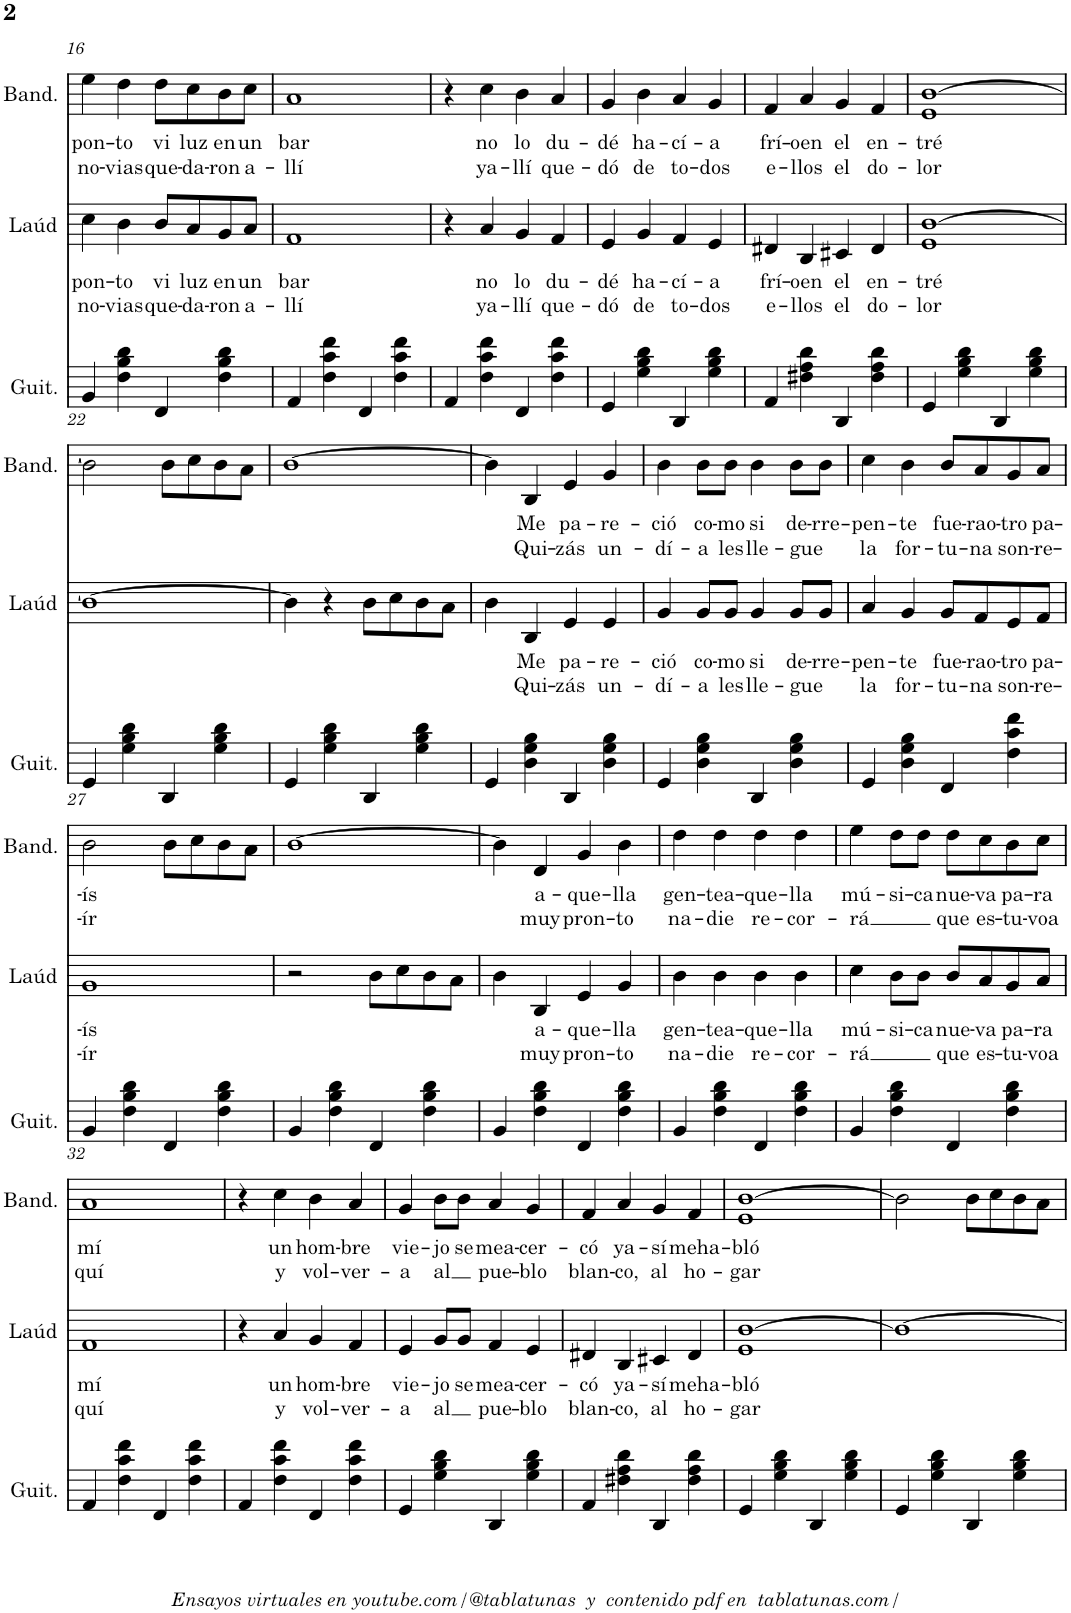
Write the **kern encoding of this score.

**kern	**kern	**text	**text	**kern	**text	**text
*part3	*part2	*part2	*part2	*part1	*part1	*part1
*staff3	*staff2	*staff2	*staff2	*staff1	*staff1	*staff1
*I"Guitarra clásica	*I"Laúd	*	*	*I"Bandurria	*	*
*I'Guit.	*I'Laúd	*	*	*I'Band.	*	*
!!LO:PB:g=z
*clefGv2	*clefGv2	*	*	*clefG2	*	*
*k[f#]	*k[f#]	*	*	*k[f#]	*	*
*M4/4	*M4/4	*	*	*M4/4	*	*
=16	=16	=16	=16	=16	=16	=16
!	!	!LO:LY:b	!LO:LY:b	!	!LO:LY:b	!LO:LY:b
4G/	4c\	pon-	no-	4ee\	pon-	no-
!	!	!LO:LY:b	!LO:LY:b	!	!LO:LY:b	!LO:LY:b
4d\ 4g\ 4b\	4B\	-to	-vias	4dd\	-to	-vias
!	!	!LO:LY:b	!LO:LY:b	!	!LO:LY:b	!LO:LY:b
4D/	8B/L	vi	que-	8dd\L	vi	que-
!	!	!LO:LY:b	!LO:LY:b	!	!LO:LY:b	!LO:LY:b
.	8A/	luz	-da-	8cc\	luz	-da-
!	!	!LO:LY:b	!LO:LY:b	!	!LO:LY:b	!LO:LY:b
4d\ 4g\ 4b\	8G/	en	-ron	8b\	en	-ron
!	!	!LO:LY:b	!LO:LY:b	!	!LO:LY:b	!LO:LY:b
.	8A/J	un	a-	8cc\J	un	a-
=17	=17	=17	=17	=17	=17	=17
!	!	!LO:LY:b	!LO:LY:b	!	!LO:LY:b	!LO:LY:b
4F#/	1F#	bar	-llí	1a	bar	-llí
4d\ 4a\ 4dd\	.	.	.	.	.	.
4D/	.	.	.	.	.	.
4d\ 4a\ 4dd\	.	.	.	.	.	.
=18	=18	=18	=18	=18	=18	=18
4F#/	4r	.	.	4r	.	.
!	!	!LO:LY:b	!LO:LY:b	!	!LO:LY:b	!LO:LY:b
4d\ 4a\ 4dd\	4A/	no	ya-	4cc\	no	ya-
!	!	!LO:LY:b	!LO:LY:b	!	!LO:LY:b	!LO:LY:b
4D/	4G/	lo	-llí	4b\	lo	-llí
!	!	!LO:LY:b	!LO:LY:b	!	!LO:LY:b	!LO:LY:b
4d\ 4a\ 4dd\	4F#/	du-	que-	4a/	du-	que-
=19	=19	=19	=19	=19	=19	=19
!	!	!LO:LY:b	!LO:LY:b	!	!LO:LY:b	!LO:LY:b
4E/	4E/	-dé	-dó	4g/	-dé	-dó
!	!	!LO:LY:b	!LO:LY:b	!	!LO:LY:b	!LO:LY:b
4e\ 4g\ 4b\	4G/	ha-	de	4b\	ha-	de
!	!	!LO:LY:b	!LO:LY:b	!	!LO:LY:b	!LO:LY:b
4BB/	4F#/	-cí-	to-	4a/	-cí-	to-
!	!	!LO:LY:b	!LO:LY:b	!	!LO:LY:b	!LO:LY:b
4e\ 4g\ 4b\	4E/	-a	-dos	4g/	-a	-dos
=20	=20	=20	=20	=20	=20	=20
!	!	!LO:LY:b	!LO:LY:b	!	!LO:LY:b	!LO:LY:b
4F#/	4D#X/	frí-	e-	4f#/	frí-	e-
!	!	!LO:LY:b	!LO:LY:b	!	!LO:LY:b	!LO:LY:b
4d#X\ 4f#\ 4b\	4BB/	-oen	-llos	4a/	-oen	-llos
!	!	!LO:LY:b	!LO:LY:b	!	!LO:LY:b	!LO:LY:b
4BB/	4C#X/	el	el	4g/	el	el
!	!	!LO:LY:b	!LO:LY:b	!	!LO:LY:b	!LO:LY:b
4d#\ 4f#\ 4b\	4D#/	en-	do-	4f#/	en-	do-
=21	=21	=21	=21	=21	=21	=21
!	!	!LO:LY:b	!LO:LY:b	!	!LO:LY:b	!LO:LY:b
4E/	1E [1B	-tré	-lor	1e [1b	-tré	-lor
4e\ 4g\ 4b\	.	.	.	.	.	.
4BB/	.	.	.	.	.	.
4e\ 4g\ 4b\	.	.	.	.	.	.
!!LO:LB:g=z
=22	=22	=22	=22	=22	=22	=22
4E/	1B_	.	.	2b\]	.	.
4e\ 4g\ 4b\	.	.	.	.	.	.
4BB/	.	.	.	8b\L	.	.
.	.	.	.	8cc\	.	.
4e\ 4g\ 4b\	.	.	.	8b\	.	.
.	.	.	.	8a\J	.	.
=23	=23	=23	=23	=23	=23	=23
4E/	4B\]	.	.	[1b	.	.
4e\ 4g\ 4b\	4r	.	.	.	.	.
4BB/	8B\L	.	.	.	.	.
.	8c\	.	.	.	.	.
4e\ 4g\ 4b\	8B\	.	.	.	.	.
.	8A\J	.	.	.	.	.
=24	=24	=24	=24	=24	=24	=24
4E/	4B\	.	.	4b\]	.	.
!	!	!LO:LY:b	!LO:LY:b	!	!LO:LY:b	!LO:LY:b
4B\ 4e\ 4g\	4BB/	Me	Qui-	4B/	Me	Qui-
!	!	!LO:LY:b	!LO:LY:b	!	!LO:LY:b	!LO:LY:b
4BB/	4E/	pa-	-zás	4e/	pa-	-zás
!	!	!LO:LY:b	!LO:LY:b	!	!LO:LY:b	!LO:LY:b
4B\ 4e\ 4g\	4E/	-re-	un-	4g/	-re-	un-
=25	=25	=25	=25	=25	=25	=25
!	!	!LO:LY:b	!LO:LY:b	!	!LO:LY:b	!LO:LY:b
4E/	4G/	-ció	-dí-	4b\	-ció	-dí-
!	!	!LO:LY:b	!LO:LY:b	!	!LO:LY:b	!LO:LY:b
4B\ 4e\ 4g\	8G/L	co-	-a	8b\L	co-	-a
!	!	!LO:LY:b	!LO:LY:b	!	!LO:LY:b	!LO:LY:b
.	8G/J	-mo	les	8b\J	-mo	les
!	!	!LO:LY:b	!LO:LY:b	!	!LO:LY:b	!LO:LY:b
4BB/	4G/	si	lle-	4b\	si	lle-
!	!	!LO:LY:b	!LO:LY:b	!	!LO:LY:b	!LO:LY:b
4B\ 4e\ 4g\	8G/L	de-	-gue	8b\L	de-	-gue
!	!	!LO:LY:b	!	!	!LO:LY:b	!
.	8G/J	-rre-	.	8b\J	-rre-	.
=26	=26	=26	=26	=26	=26	=26
!	!	!LO:LY:b	!LO:LY:b	!	!LO:LY:b	!LO:LY:b
4E/	4A/	-pen-	la	4cc\	-pen-	la
!	!	!LO:LY:b	!LO:LY:b	!	!LO:LY:b	!LO:LY:b
4B\ 4e\ 4g\	4G/	-te	for-	4b\	-te	for-
!	!	!LO:LY:b	!LO:LY:b	!	!LO:LY:b	!LO:LY:b
4D/	8G/L	fue-	-tu-	8b/L	fue-	-tu-
!	!	!LO:LY:b	!LO:LY:b	!	!LO:LY:b	!LO:LY:b
.	8F#/	-rao-	-na	8a/	-rao-	-na
!	!	!LO:LY:b	!LO:LY:b	!	!LO:LY:b	!LO:LY:b
4d\ 4a\ 4dd\	8E/	-tro	son-	8g/	-tro	son-
!	!	!LO:LY:b	!LO:LY:b	!	!LO:LY:b	!LO:LY:b
.	8F#/J	pa-	-re-	8a/J	pa-	-re-
!!LO:LB:g=z
=27	=27	=27	=27	=27	=27	=27
!	!	!LO:LY:b	!LO:LY:b	!	!LO:LY:b	!LO:LY:b
4G/	1G	-ís	-ír	2b\	-ís	-ír
4d\ 4g\ 4b\	.	.	.	.	.	.
4D/	.	.	.	8b\L	.	.
.	.	.	.	8cc\	.	.
4d\ 4g\ 4b\	.	.	.	8b\	.	.
.	.	.	.	8a\J	.	.
=28	=28	=28	=28	=28	=28	=28
4G/	2r	.	.	[1b	.	.
4d\ 4g\ 4b\	.	.	.	.	.	.
4D/	8B\L	.	.	.	.	.
.	8c\	.	.	.	.	.
4d\ 4g\ 4b\	8B\	.	.	.	.	.
.	8A\J	.	.	.	.	.
=29	=29	=29	=29	=29	=29	=29
4G/	4B\	.	.	4b\]	.	.
!	!	!LO:LY:b	!LO:LY:b	!	!LO:LY:b	!LO:LY:b
4d\ 4g\ 4b\	4BB/	a-	muy	4d/	a-	muy
!	!	!LO:LY:b	!LO:LY:b	!	!LO:LY:b	!LO:LY:b
4D/	4E/	-que-	pron-	4g/	-que-	pron-
!	!	!LO:LY:b	!LO:LY:b	!	!LO:LY:b	!LO:LY:b
4d\ 4g\ 4b\	4G/	-lla	-to	4b\	-lla	-to
=30	=30	=30	=30	=30	=30	=30
!	!	!LO:LY:b	!LO:LY:b	!	!LO:LY:b	!LO:LY:b
4G/	4B\	gen-	na-	4dd\	gen-	na-
!	!	!LO:LY:b	!LO:LY:b	!	!LO:LY:b	!LO:LY:b
4d\ 4g\ 4b\	4B\	-tea-	-die	4dd\	-tea-	-die
!	!	!LO:LY:b	!LO:LY:b	!	!LO:LY:b	!LO:LY:b
4D/	4B\	-que-	re-	4dd\	-que-	re-
!	!	!LO:LY:b	!LO:LY:b	!	!LO:LY:b	!LO:LY:b
4d\ 4g\ 4b\	4B\	-lla	-cor-	4dd\	-lla	-cor-
=31	=31	=31	=31	=31	=31	=31
!	!	!LO:LY:b	!LO:LY:b	!	!LO:LY:b	!LO:LY:b
4G/	4c\	mú-	-rá	4ee\	mú-	-rá
!	!	!LO:LY:b	!	!	!LO:LY:b	!
4d\ 4g\ 4b\	8B\L	-si-	.	8dd\L	-si-	.
!	!	!LO:LY:b	!	!	!LO:LY:b	!
.	8B\J	-ca	.	8dd\J	-ca	.
!	!	!LO:LY:b	!LO:LY:b	!	!LO:LY:b	!LO:LY:b
4D/	8B/L	nue-	que	8dd\L	nue-	que
!	!	!LO:LY:b	!LO:LY:b	!	!LO:LY:b	!LO:LY:b
.	8A/	-va	es-	8cc\	-va	es-
!	!	!LO:LY:b	!LO:LY:b	!	!LO:LY:b	!LO:LY:b
4d\ 4g\ 4b\	8G/	pa-	-tu-	8b\	pa-	-tu-
!	!	!LO:LY:b	!LO:LY:b	!	!LO:LY:b	!LO:LY:b
.	8A/J	-ra	-voa	8cc\J	-ra	-voa
!!LO:LB:g=z
=32	=32	=32	=32	=32	=32	=32
!	!	!LO:LY:b	!LO:LY:b	!	!LO:LY:b	!LO:LY:b
4F#/	1F#	mí	quí	1a	mí	quí
4d\ 4a\ 4dd\	.	.	.	.	.	.
4D/	.	.	.	.	.	.
4d\ 4a\ 4dd\	.	.	.	.	.	.
=33	=33	=33	=33	=33	=33	=33
4F#/	4r	.	.	4r	.	.
!	!	!LO:LY:b	!LO:LY:b	!	!LO:LY:b	!LO:LY:b
4d\ 4a\ 4dd\	4A/	un	y	4cc\	un	y
!	!	!LO:LY:b	!LO:LY:b	!	!LO:LY:b	!LO:LY:b
4D/	4G/	hom-	vol-	4b\	hom-	vol-
!	!	!LO:LY:b	!LO:LY:b	!	!LO:LY:b	!LO:LY:b
4d\ 4a\ 4dd\	4F#/	-bre	-ver-	4a/	-bre	-ver-
=34	=34	=34	=34	=34	=34	=34
!	!	!LO:LY:b	!LO:LY:b	!	!LO:LY:b	!LO:LY:b
4E/	4E/	vie-	-a	4g/	vie-	-a
!	!	!LO:LY:b	!LO:LY:b	!	!LO:LY:b	!LO:LY:b
4e\ 4g\ 4b\	8G/L	-jo	al	8b\L	-jo	al
!	!	!LO:LY:b	!	!	!LO:LY:b	!
.	8G/J	se	.	8b\J	se	.
!	!	!LO:LY:b	!LO:LY:b	!	!LO:LY:b	!LO:LY:b
4BB/	4F#/	mea-	pue-	4a/	mea-	pue-
!	!	!LO:LY:b	!LO:LY:b	!	!LO:LY:b	!LO:LY:b
4e\ 4g\ 4b\	4E/	-cer-	-blo	4g/	-cer-	-blo
=35	=35	=35	=35	=35	=35	=35
!	!	!LO:LY:b	!LO:LY:b	!	!LO:LY:b	!LO:LY:b
4F#/	4D#X/	-có	blan-	4f#/	-có	blan-
!	!	!LO:LY:b	!LO:LY:b	!	!LO:LY:b	!LO:LY:b
4d#X\ 4f#\ 4b\	4BB/	ya-	-co,	4a/	ya-	-co,
!	!	!LO:LY:b	!LO:LY:b	!	!LO:LY:b	!LO:LY:b
4BB/	4C#X/	-sí	al	4g/	-sí	al
!	!	!LO:LY:b	!LO:LY:b	!	!LO:LY:b	!LO:LY:b
4d#\ 4f#\ 4b\	4D#/	meha-	ho-	4f#/	meha-	ho-
=36	=36	=36	=36	=36	=36	=36
!	!	!LO:LY:b	!LO:LY:b	!	!LO:LY:b	!LO:LY:b
4E/	1E [1B	-bló	-gar	1e [1b	-bló	-gar
4e\ 4g\ 4b\	.	.	.	.	.	.
4BB/	.	.	.	.	.	.
4e\ 4g\ 4b\	.	.	.	.	.	.
=37	=37	=37	=37	=37	=37	=37
4E/	1B_	.	.	2b\]	.	.
4e\ 4g\ 4b\	.	.	.	.	.	.
4BB/	.	.	.	8b\L	.	.
.	.	.	.	8cc\	.	.
4e\ 4g\ 4b\	.	.	.	8b\	.	.
.	.	.	.	8a\J	.	.
=	=	=	=	=	=	=
*-	*-	*-	*-	*-	*-	*-
